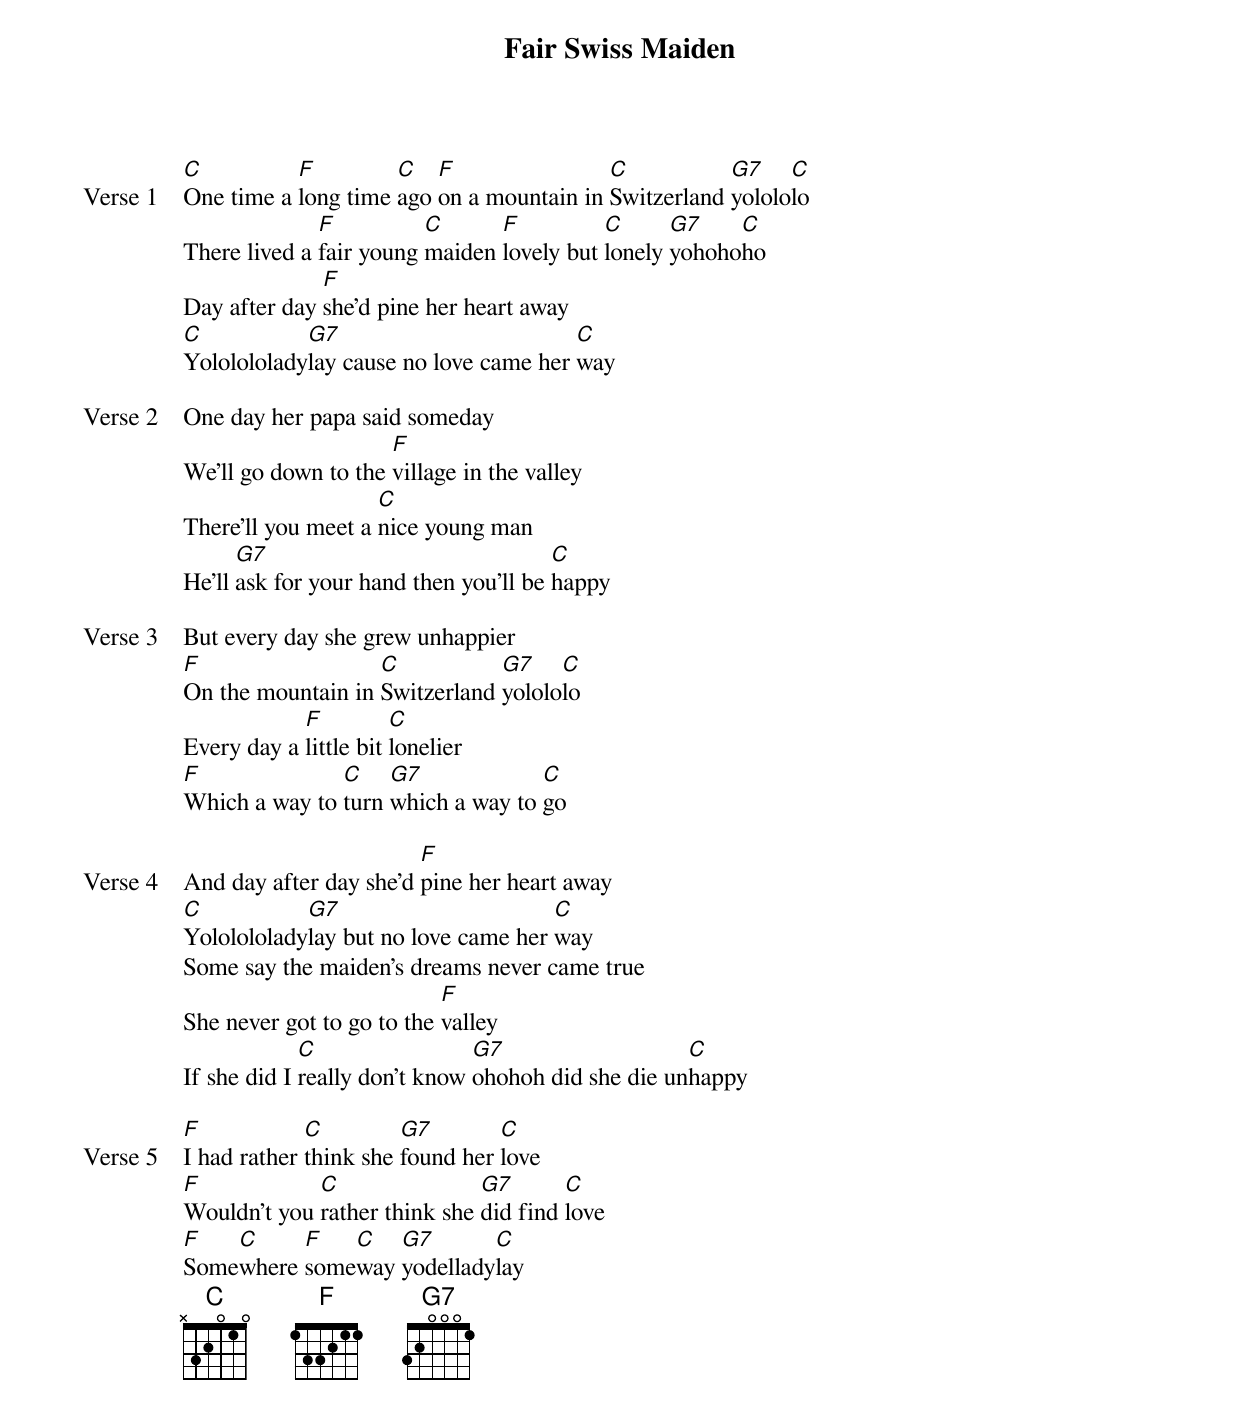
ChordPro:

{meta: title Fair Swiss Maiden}
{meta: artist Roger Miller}

{start_of_verse: Verse 1}
[C]One time a [F]long time [C]ago [F]on a mountain in [C]Switzerland [G7]yololo[C]lo
There lived a [F]fair young [C]maiden [F]lovely but [C]lonely [G7]yohoho[C]ho
Day after day [F]she'd pine her heart away
[C]Yololololady[G7]lay cause no love came her [C]way
{end_of_verse}

{start_of_verse: Verse 2}
One day her papa said someday
We'll go down to the [F]village in the valley
There'll you meet a [C]nice young man
He'll [G7]ask for your hand then you'll be [C]happy
{end_of_verse}

{start_of_verse: Verse 3}
But every day she grew unhappier
[F]On the mountain in [C]Switzerland [G7]yololo[C]lo
Every day a [F]little bit [C]lonelier
[F]Which a way to [C]turn [G7]which a way to [C]go
{end_of_verse}

{start_of_verse: Verse 4}
And day after day she'd [F]pine her heart away
[C]Yololololady[G7]lay but no love came her [C]way
Some say the maiden's dreams never came true
She never got to go to the [F]valley
If she did I [C]really don't know [G7]ohohoh did she die un[C]happy
{end_of_verse}

{start_of_verse: Verse 5}
[F]I had rather [C]think she [G7]found her [C]love
[F]Wouldn't you [C]rather think she [G7]did find [C]love
[F]Some[C]where [F]some[C]way [G7]yodellady[C]lay
{end_of_verse}
